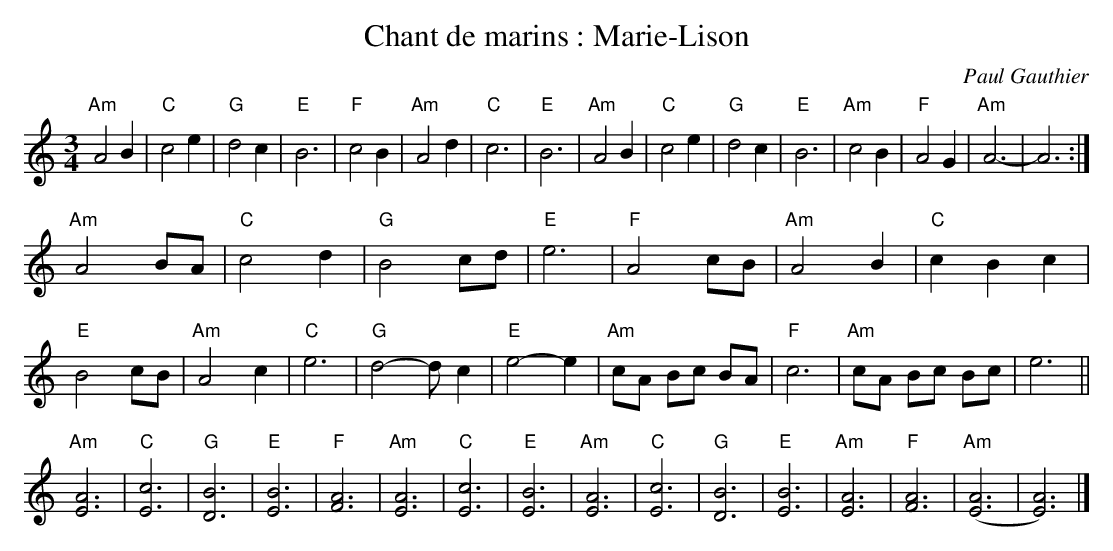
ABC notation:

X:1
T:Chant de marins : Marie-Lison
E:12
C:Paul Gauthier
M:3/4
L:1/4
K:C
"Am"A2 B | "C"c2 e | "G"d2 c | "E"B3 | "F"c2 B | \
"Am"A2 d | "C"c3 | "E"B3 | "Am"A2 B | "C"c2 e| \
"G"d2 c | "E"B3 | "Am"c2 B | "F"A2 G | "Am"A3- | A3 :|
"Am"A2 B/A/ | "C"c2 d | "G"B2 c/d/ | "E"e3 | \
"F"A2 c/B/ | "Am"A2 B | "C"c B c | "E"B2 c/B/ | \
"Am"A2 c | "C"e3 | "G"d2- d/ c | "E"e2- e| \
"Am"c/A/ B/c/ B/A/ | "F"c3 | "Am"c/A/ B/c/ B/c/ | e3 ||
"Am"[E3A3] | "C"[E3c3] | "G"[D3B3] | "E"[E3B3] | \
"F"[F3A3] | "Am"[E3A3] | "C"[E3c3] | "E"[E3B3] | \
"Am"[E3A3] | "C"[E3c3] | "G"[D3B3] | "E"[E3B3] | \
"Am"[E3A3] | "F"[F3A3] | "Am"[(E3A3] | [E3)A3] |]
